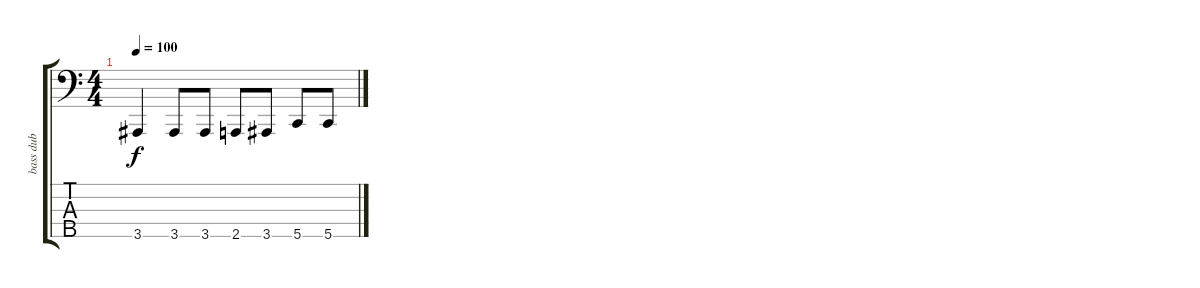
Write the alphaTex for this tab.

\track ("bass dub" "bass dub") {instrument electricbasspick}
\staff {score tabs}
\tuning (Eb2 Bb1 F1 C1 G0) {hide}
\ts (4 4)
\tempo 100
\clef f4
\ks c
3.5.4{dy f} 3.5.8 3.5.8 2.5.8 3.5.8 5.5.8 5.5.8
